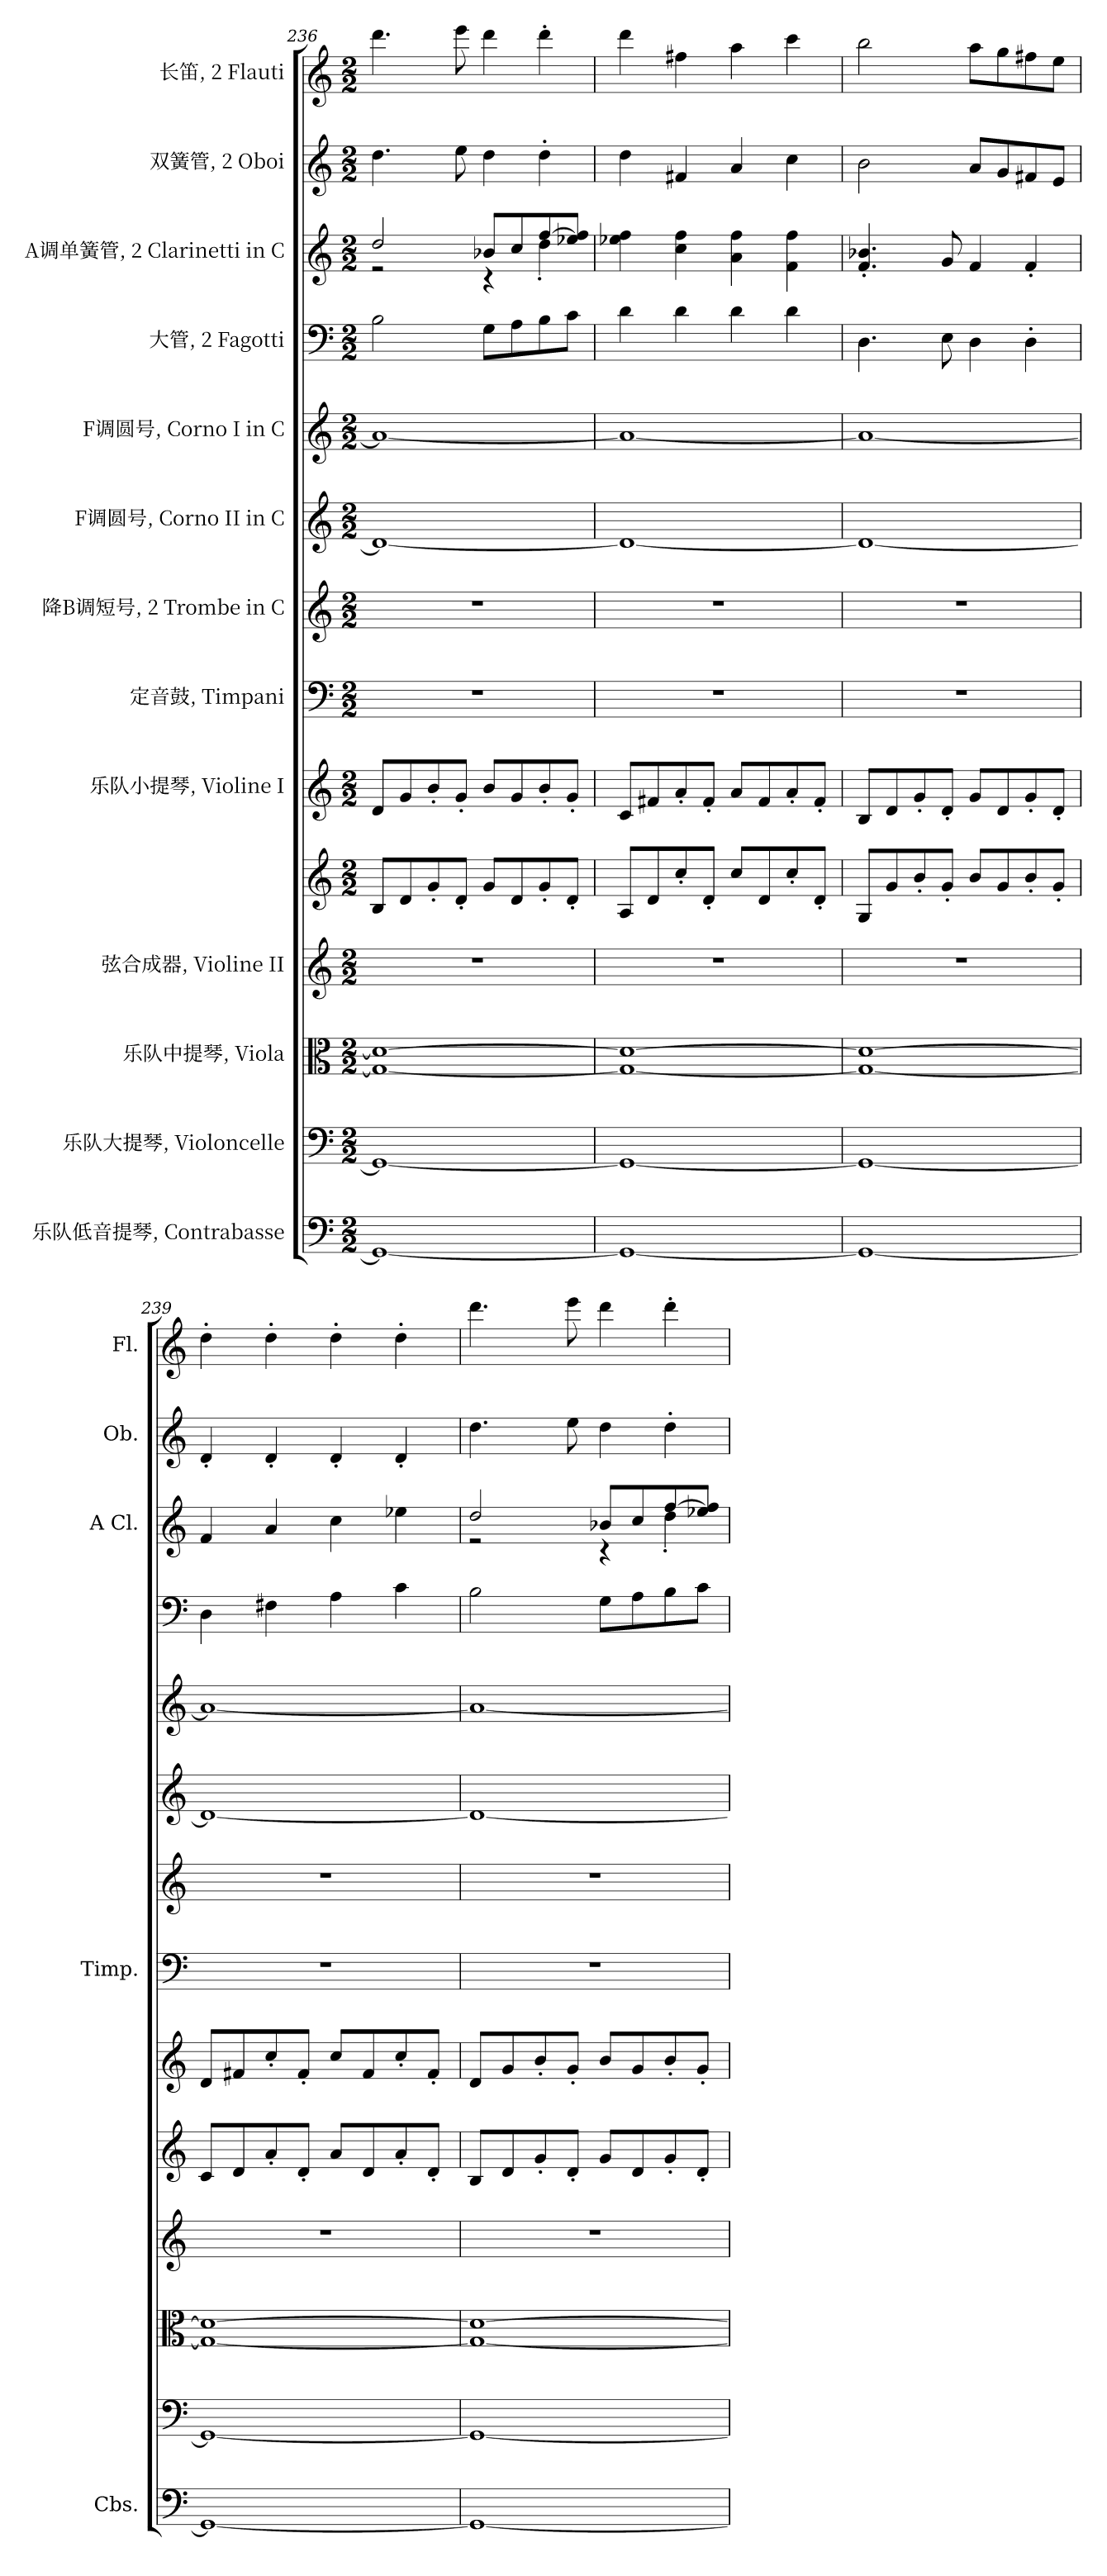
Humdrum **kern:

**kern	**kern	**kern	**kern	**kern	**kern	**kern	**kern	**kern	**kern	**kern	**kern	**kern	**kern
*part13	*part12	*part11	*part10	*part10	*part9	*part8	*part7	*part6	*part5	*part4	*part3	*part2	*part1
*staff14	*staff13	*staff12	*staff11	*staff10	*staff9	*staff8	*staff7	*staff6	*staff5	*staff4	*staff3	*staff2	*staff1
*I"乐队低音提琴, Contrabasse	*I"乐队大提琴, Violoncelle	*I"乐队中提琴, Viola	*I"弦合成器, Violine II	*	*I"乐队小提琴, Violine I	*I"定音鼓, Timpani	*I"降B调短号, 2 Trombe in C	*I"F调圆号, Corno II in C	*I"F调圆号, Corno I in C	*I"大管, 2 Fagotti	*I"A调单簧管, 2 Clarinetti in C	*I"双簧管, 2 Oboi	*I"长笛, 2 Flauti
*I'Cbs.	*	*	*	*	*	*I'Timp.	*	*	*	*	*I'A Cl.	*I'Ob.	*I'Fl.
*clefF4	*clefF4	*clefC3	*clefG2	*clefG2	*clefG2	*clefF4	*clefG2	*clefG2	*clefG2	*clefF4	*clefG2	*clefG2	*clefG2
*ITrd7c12	*	*	*	*	*	*	*ITrd1c2	*ITrd4c7	*ITrd4c7	*	*ITrd2c3	*	*
*k[]	*k[]	*k[]	*k[]	*k[]	*k[]	*k[]	*k[b-e-]	*k[b-]	*k[b-]	*k[]	*k[f#c#g#]	*k[]	*k[]
*M2/2	*M2/2	*M2/2	*M2/2	*M2/2	*M2/2	*M2/2	*M2/2	*M2/2	*M2/2	*M2/2	*M2/2	*M2/2	*M2/2
*MM230	*MM230	*MM230	*MM230	*MM230	*MM230	*MM230	*MM230	*MM230	*MM230	*MM230	*MM230	*MM230	*MM230
=236	=236	=236	=236	=236	=236	=236	=236	=236	=236	=236	=236	=236	=236
*	*	*	*	*	*	*	*	*	*	*	*^	*	*
1GGG_	1GG_	1G_ 1d_	1r	8B/L	8d/L	1r	1r	1G_	1d_	2B\	2b/	2r	4.dd\	4.ddd\
.	.	.	.	8d/	8g/	.	.	.	.	.	.	.	.	.
.	.	.	.	8g'/	8b'/	.	.	.	.	.	.	.	.	.
.	.	.	.	8d'/J	8g'/J	.	.	.	.	.	.	.	8ee\	8eee\
*	*	*	*	*	*	*	*	*	*	*	*	*	*	*MM240
.	.	.	.	8g/L	8b/L	.	.	.	.	8G\L	8gn/L	4r	4dd\	4ddd\
.	.	.	.	8d/	8g/	.	.	.	.	8A\	8a/	.	.	.
.	.	.	.	8g'/	8b'/	.	.	.	.	8B\	[8dd/	4b'\	4dd'\	4ddd'\
.	.	.	.	8d'/J	8g'/J	.	.	.	.	8c\J	8ccn/ 8dd/]J	.	.	.
*	*	*	*	*	*	*	*	*	*	*	*v	*v	*	*
=237	=237	=237	=237	=237	=237	=237	=237	=237	=237	=237	=237	=237	=237
*	*	*	*	*	*	*	*	*	*	*	*	*	*MM230
1GGG_	1GG_	1G_ 1d_	1r	8A/L	8c/L	1r	1r	1G_	1d_	4d\	4ccn\ 4dd\	4dd\	4ddd\
.	.	.	.	8d/	8f#X/	.	.	.	.	.	.	.	.
.	.	.	.	8cc'/	8a'/	.	.	.	.	4d\	4a\ 4dd\	4f#X/	4ff#X\
.	.	.	.	8d'/J	8f#'/J	.	.	.	.	.	.	.	.
*	*	*	*	*	*	*	*	*	*	*	*	*	*MM240
.	.	.	.	8cc/L	8a/L	.	.	.	.	4d\	4f#\ 4dd\	4a/	4aa\
.	.	.	.	8d/	8f#/	.	.	.	.	.	.	.	.
.	.	.	.	8cc'/	8a'/	.	.	.	.	4d\	4d\ 4dd\	4cc\	4ccc\
.	.	.	.	8d'/J	8f#'/J	.	.	.	.	.	.	.	.
=238	=238	=238	=238	=238	=238	=238	=238	=238	=238	=238	=238	=238	=238
*	*	*	*	*	*	*	*	*	*	*	*	*	*MM230
1GGG_	1GG_	1G_ 1d_	1r	8G/L	8B/L	1r	1r	1G_	1d_	4.D\	4.d/' 4.gn/'	2b\	2bb\
.	.	.	.	8g/	8d/	.	.	.	.	.	.	.	.
.	.	.	.	8b'/	8g'/	.	.	.	.	.	.	.	.
.	.	.	.	8g'/J	8d'/J	.	.	.	.	8E\	8e/	.	.
*	*	*	*	*	*	*	*	*	*	*	*	*	*MM240
.	.	.	.	8b/L	8g/L	.	.	.	.	4D\	4d/	8a/L	8aa\L
.	.	.	.	8g/	8d/	.	.	.	.	.	.	8g/	8gg\
.	.	.	.	8b'/	8g'/	.	.	.	.	4D'\	4d'/	8f#X/	8ff#X\
.	.	.	.	8g'/J	8d'/J	.	.	.	.	.	.	8e/J	8ee\J
!!LO:PB:g=z
=239	=239	=239	=239	=239	=239	=239	=239	=239	=239	=239	=239	=239	=239
*	*	*	*	*	*	*	*	*	*	*	*	*	*MM230
1GGG_	1GG_	1G_ 1d_	1r	8c/L	8d/L	1r	1r	1G_	1d_	4D\	4d/	4d'/	4dd'\
.	.	.	.	8d/	8f#X/	.	.	.	.	.	.	.	.
.	.	.	.	8a'/	8cc'/	.	.	.	.	4F#X\	4f#/	4d'/	4dd'\
.	.	.	.	8d'/J	8f#'/J	.	.	.	.	.	.	.	.
*	*	*	*	*	*	*	*	*	*	*	*	*	*MM240
.	.	.	.	8a/L	8cc/L	.	.	.	.	4A\	4a\	4d'/	4dd'\
.	.	.	.	8d/	8f#/	.	.	.	.	.	.	.	.
.	.	.	.	8a'/	8cc'/	.	.	.	.	4c\	4ccn\	4d'/	4dd'\
.	.	.	.	8d'/J	8f#'/J	.	.	.	.	.	.	.	.
=240	=240	=240	=240	=240	=240	=240	=240	=240	=240	=240	=240	=240	=240
*	*	*	*	*	*	*	*	*	*	*	*	*	*MM234
*	*	*	*	*	*	*	*	*	*	*	*^	*	*
1GGG_	1GG_	1G_ 1d_	1r	8B/L	8d/L	1r	1r	1G_	1d_	2B\	2b/	2r	4.dd\	4.ddd\
.	.	.	.	8d/	8g/	.	.	.	.	.	.	.	.	.
.	.	.	.	8g'/	8b'/	.	.	.	.	.	.	.	.	.
.	.	.	.	8d'/J	8g'/J	.	.	.	.	.	.	.	8ee\	8eee\
*	*	*	*	*	*	*	*	*	*	*	*	*	*	*MM245
.	.	.	.	8g/L	8b/L	.	.	.	.	8G\L	8gn/L	4r	4dd\	4ddd\
.	.	.	.	8d/	8g/	.	.	.	.	8A\	8a/	.	.	.
.	.	.	.	8g'/	8b'/	.	.	.	.	8B\	[8dd/	4b'\	4dd'\	4ddd'\
.	.	.	.	8d'/J	8g'/J	.	.	.	.	8c\J	8ccn/ 8dd/]J	.	.	.
*	*	*	*	*	*	*	*	*	*	*	*v	*v	*	*
=	=	=	=	=	=	=	=	=	=	=	=	=	=
*-	*-	*-	*-	*-	*-	*-	*-	*-	*-	*-	*-	*-	*-
